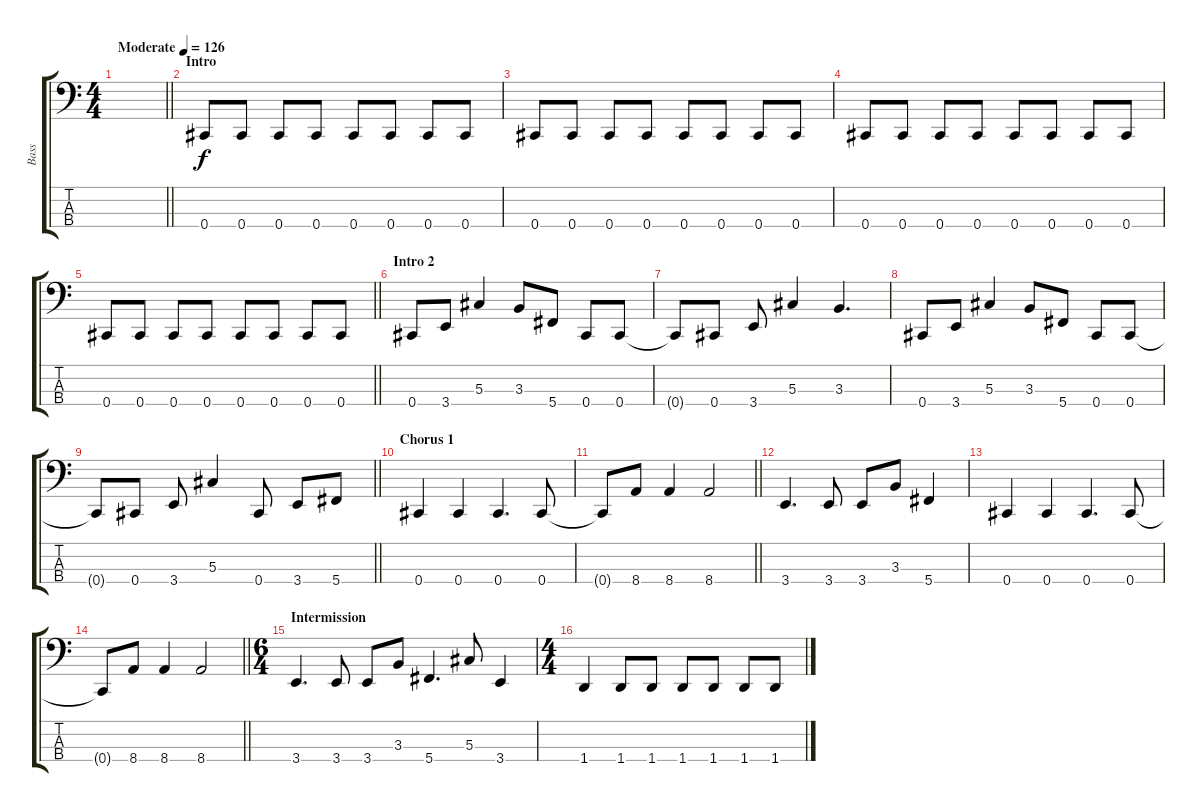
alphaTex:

\track ("Bass" "Bass") {instrument electricbassfinger}
\staff {score tabs}
\tuning (Gb2 Db2 Ab1 Db1) {hide}
\ts (4 4)
\tempo (126 "Moderate")
\clef f4
\barLineRight lightlight
\ks c
|
\section ("" "Intro")
0.4.8 0.4.8 0.4.8 0.4.8 0.4.8 0.4.8 0.4.8 0.4.8 |
0.4.8 0.4.8 0.4.8 0.4.8 0.4.8 0.4.8 0.4.8 0.4.8 |
0.4.8 0.4.8 0.4.8 0.4.8 0.4.8 0.4.8 0.4.8 0.4.8 |
\barLineRight lightlight
0.4.8 0.4.8 0.4.8 0.4.8 0.4.8 0.4.8 0.4.8 0.4.8 |
\section ("" "Intro 2")
0.4.8 3.4.8 5.3.4 3.3.8 5.4.8 0.4.8 0.4.8 |
0.4{t}.8 0.4.8 3.4.8 5.3.4 3.3.4{d} |
0.4.8 3.4.8 5.3.4 3.3.8 5.4.8 0.4.8 0.4.8 |
\barLineRight lightlight
0.4{t}.8 0.4.8 3.4.8 5.3.4 0.4.8 3.4.8 5.4.8 |
\section ("" "Chorus 1")
0.4.4 0.4.4 0.4.4{d} 0.4.8 |
\barLineRight lightlight
0.4{t}.8 8.4.8 8.4.4 8.4.2 |
3.4.4{d} 3.4.8 3.4.8 3.3.8 5.4.4 |
0.4.4 0.4.4 0.4.4{d} 0.4.8 |
\barLineRight lightlight
0.4{t}.8 8.4.8 8.4.4 8.4.2 |
\ts (6 4)
\section ("" "Intermission")
3.4.4{d} 3.4.8 3.4.8 3.3.8 5.4.4{d} 5.3.8 3.4.4 |
\ts (4 4)
1.4.4 1.4.8 1.4.8 1.4.8 1.4.8 1.4.8 1.4.8
